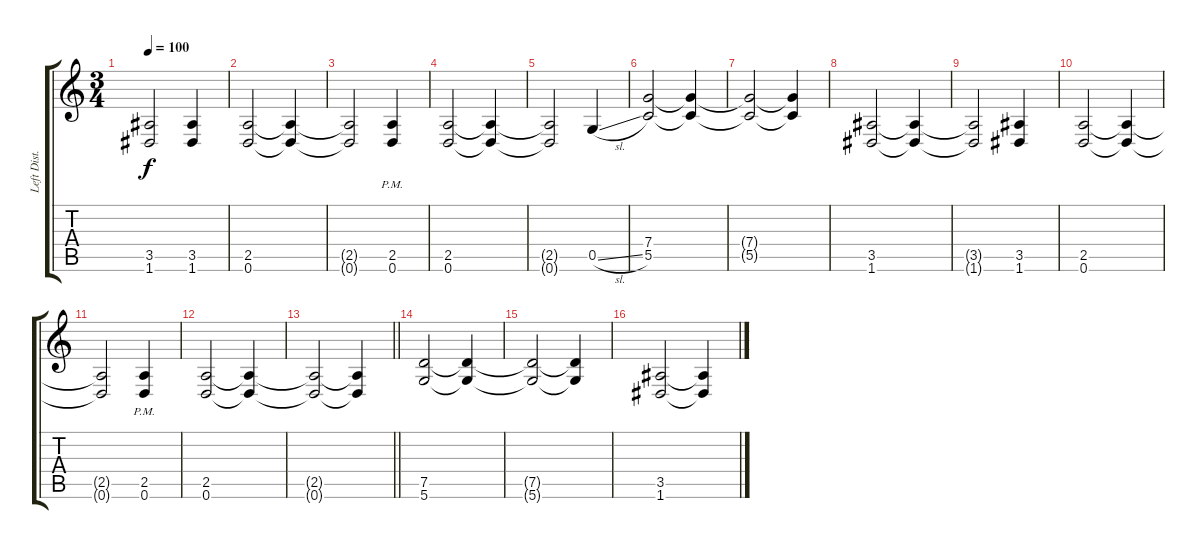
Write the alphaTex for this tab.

\track ("Left Dist. Guitar" "Left Dist.") {instrument distortionguitar}
\staff {score tabs}
\tuning (D4 A3 F3 C3 G2 D2) {hide}
\ts (3 4)
\tempo 100
\clef g2
\ks c
(3.5{t} 1.6{t}).2{dy f} (3.5 1.6).4 |
(2.5 0.6).2 (2.5{t} 0.6{t}).4 |
(2.5{t} 0.6{t}).2 (2.5{pm} 0.6{pm}).4 |
(2.5 0.6).2 (2.5{t} 0.6{t}).4 |
(2.5{t} 0.6{t}).2 0.5{sl}.4 |
(7.4 5.5).2 (7.4{t} 5.5{t}).4 |
(7.4{t} 5.5{t}).2 (7.4{t} 5.5{t}).4 |
(3.5 1.6).2 (3.5{t} 1.6{t}).4 |
(3.5{t} 1.6{t}).2 (3.5 1.6).4 |
(2.5 0.6).2 (2.5{t} 0.6{t}).4 |
(2.5{t} 0.6{t}).2 (2.5{pm} 0.6{pm}).4 |
(2.5 0.6).2 (2.5{t} 0.6{t}).4 |
\barLineRight lightlight
(2.5{t} 0.6{t}).2 (2.5{t} 0.6{t}).4 |
(7.5 5.6).2 (7.5{t} 5.6{t}).4 |
(7.5{t} 5.6{t}).2 (7.5{t} 5.6{t}).4 |
(3.5 1.6).2 (3.5{t} 1.6{t}).4
